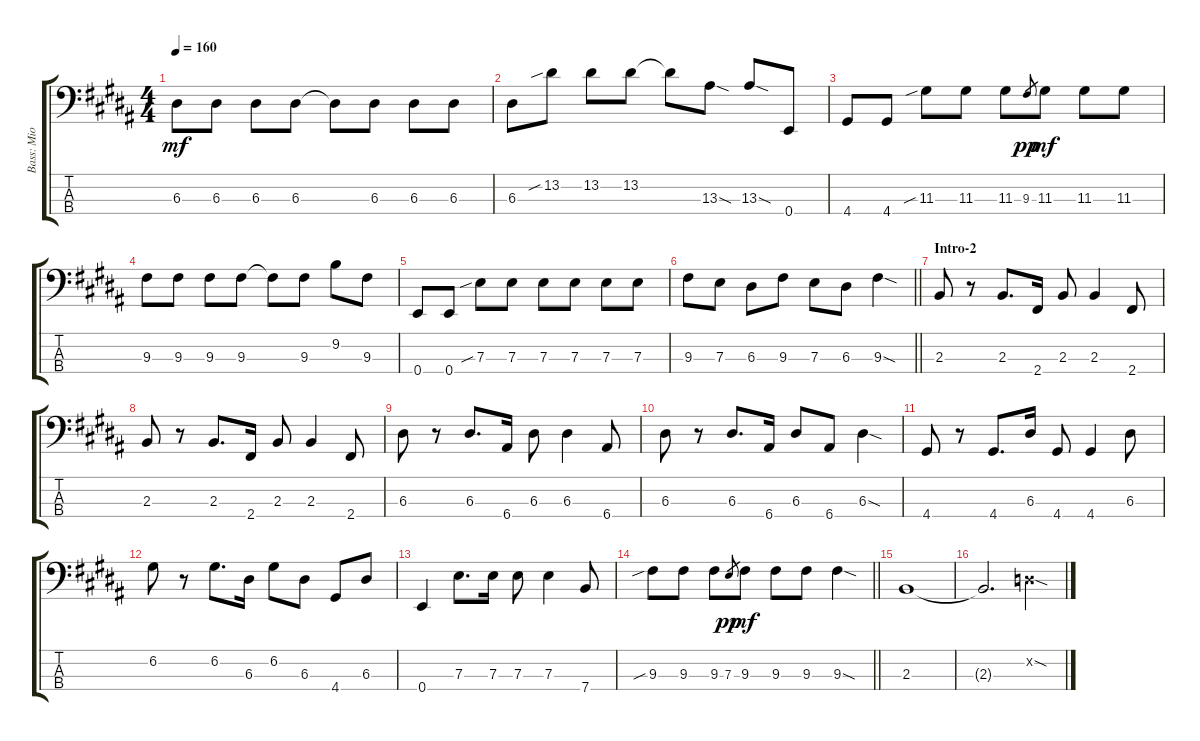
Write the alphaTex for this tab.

\track ("Bass: Mio Akiyama" "Bass: Mio ") {instrument electricbassfinger}
\staff {score tabs}
\tuning (G2 D2 A1 E1) {hide}
\ts (4 4)
\tempo 160
\clef f4
\ks b
6.3.8{dy mf} 6.3.8 6.3.8 6.3.8 6.3{t}.8 6.3.8 6.3.8 6.3.8 |
6.3.8 13.2{sib}.8 13.2.8 13.2.8 13.2{t}.8 13.3{sod}.8 13.3{sod}.8 0.4.8 |
4.4.8 4.4.8 11.3{sib}.8 11.3.8 11.3.8 9.3.8{gr dy pp} 11.3.8{dy mf} 11.3.8 11.3.8 |
9.3.8 9.3.8 9.3.8 9.3.8 9.3{t}.8 9.3.8 9.2.8 9.3.8 |
0.4.8 0.4.8 7.3{sib}.8 7.3.8 7.3.8 7.3.8 7.3.8 7.3.8 |
\barLineRight lightlight
9.3.8 7.3.8 6.3.8 9.3.8 7.3.8 6.3.8 9.3{sod}.4 |
\section ("" "Intro-2")
2.3.8 r.8 2.3.8{d} 2.4.16 2.3.8 2.3.4 2.4.8 |
2.3.8 r.8 2.3.8{d} 2.4.16 2.3.8 2.3.4 2.4.8 |
6.3.8 r.8 6.3.8{d} 6.4.16 6.3.8 6.3.4 6.4.8 |
6.3.8 r.8 6.3.8{d} 6.4.16 6.3.8 6.4.8 6.3{sod}.4 |
4.4.8 r.8 4.4.8{d} 6.3.16 4.4.8 4.4.4 6.3.8 |
6.2.8 r.8 6.2.8{d} 6.3.16 6.2.8 6.3.8 4.4.8 6.3.8 |
0.4.4 7.3.8{d} 7.3.16 7.3.8 7.3.4 7.4.8 |
\barLineRight lightlight
9.3{sib}.8 9.3.8 9.3.8 7.3.8{gr dy pp} 9.3.8{dy mf} 9.3.8 9.3.8 9.3{sod}.4 |
\section ("" "")
2.3.1 |
2.3{t}.2{d} 0.2{sod x}.4
